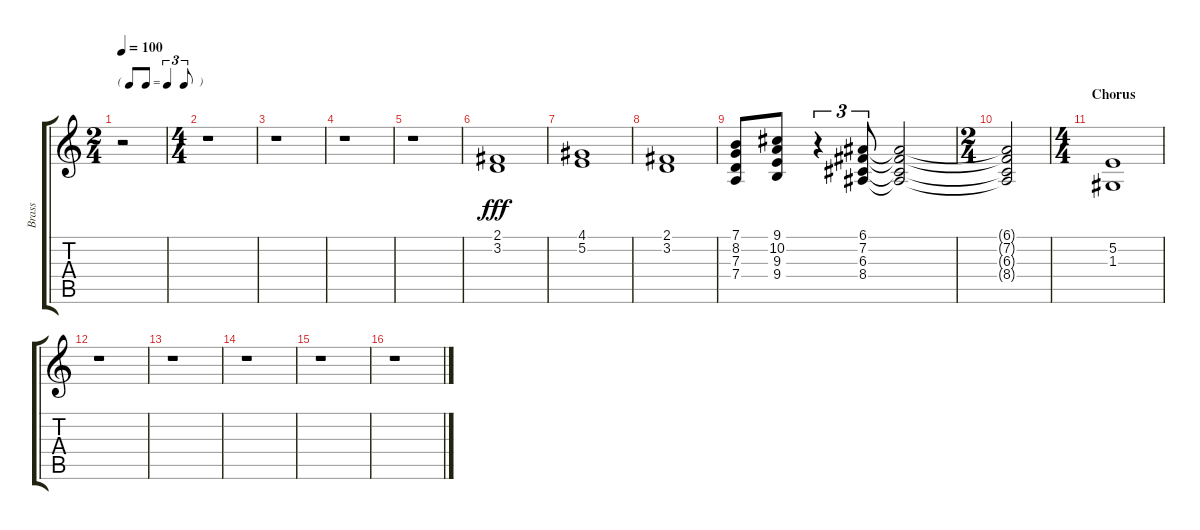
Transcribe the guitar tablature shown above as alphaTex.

\track ("Brass" "Brass") {instrument brasssection}
\staff {score tabs}
\tuning (E4 B3 G3 D3 A2 E2) {hide}
\ts (2 4)
\tf triplet8th
\tempo 100
\clef g2
\ks c
r.2{dy fff} |
\ts (4 4)
r.1 |
r.1 |
r.1 |
r.1 |
(2.1 3.2).1 |
(4.1 5.2).1 |
(2.1 3.2).1 |
(7.1 8.2 7.3 7.4).8 (9.1 10.2 9.3 9.4).8 r.4{tu (3 2)} (6.1 7.2 6.3 8.4).8{tu (3 2)} (6.1{t} 7.2{t} 6.3{t} 8.4{t}).2 |
\ts (2 4)
(6.1{t} 7.2{t} 6.3{t} 8.4{t}).2 |
\ts (4 4)
\section ("" "Chorus")
(5.2 1.3).1 |
r.1 |
r.1 |
r.1 |
r.1 |
r.1
